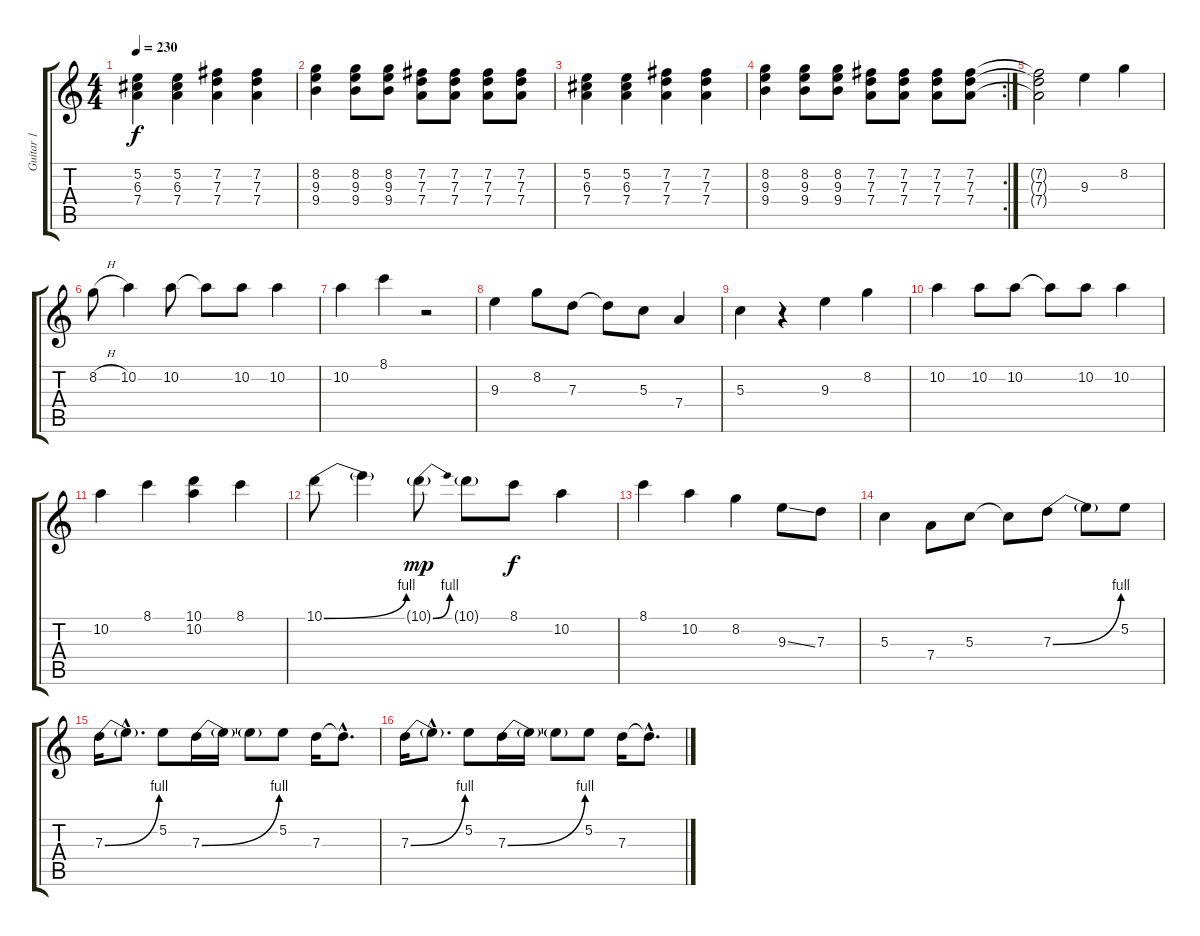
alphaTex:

\track ("Guitar 1" "Guitar 1") {instrument electricguitarclean}
\staff {score tabs}
\tuning (E4 B3 G3 D3 A2 E2) {hide}
\ts (4 4)
\tempo 230
\clef g2
\ks c
(5.2 6.3 7.4).4{dy f} (5.2 6.3 7.4).4 (7.2 7.3 7.4).4 (7.2 7.3 7.4).4 |
(8.2 9.3 9.4).4 (8.2 9.3 9.4).8 (8.2 9.3 9.4).8 (7.2 7.3 7.4).8 (7.2 7.3 7.4).8 (7.2 7.3 7.4).8 (7.2 7.3 7.4).8 |
(5.2 6.3 7.4).4 (5.2 6.3 7.4).4 (7.2 7.3 7.4).4 (7.2 7.3 7.4).4 |
\rc 2
(8.2 9.3 9.4).4 (8.2 9.3 9.4).8 (8.2 9.3 9.4).8 (7.2 7.3 7.4).8 (7.2 7.3 7.4).8 (7.2 7.3 7.4).8 (7.2 7.3 7.4).8 |
(7.2{t} 7.3{t} 7.4{t}).2 9.3.4 8.2.4 |
8.2{h}.8 10.2.4 10.2.8 10.2{t}.8 10.2.8 10.2.4 |
10.2.4 8.1.4 r.2 |
9.3.4 8.2.8 7.3.8 7.3{t}.8 5.3.8 7.4.4 |
5.3.4 r.4 9.3.4 8.2.4 |
10.2.4 10.2.8 10.2.8 10.2{t}.8 10.2.8 10.2.4 |
10.2.4 8.1.4 (10.1 10.2).4 8.1.4 |
10.1{be (bend 0 0 60 4)}.8 10.1{t}.4 10.1{be (bend 0 0 60 4) g}.8{dy mp} 10.1{g}.8 8.1.8{dy f} 10.2.4 |
8.1.4 10.2.4 8.2.4 9.3{ss}.8 7.3.8 |
5.3.4 7.4.8 5.3.8 5.3{t}.8 7.3{be (bend 0 0 60 4)}.8 7.3{t}.8 5.2.8 |
7.3{be (bend 0 0 60 4)}.16 7.3{hac t}.8{d} 5.2.8 7.3{be (bend 0 0 60 4)}.16 7.3{t}.16 7.3{t}.8 5.2.8 7.3.16 7.3{hac t}.8{d} |
7.3{be (bend 0 0 60 4)}.16 7.3{hac t}.8{d} 5.2.8 7.3{be (bend 0 0 60 4)}.16 7.3{t}.16 7.3{t}.8 5.2.8 7.3.16 7.3{hac t}.8{d}
